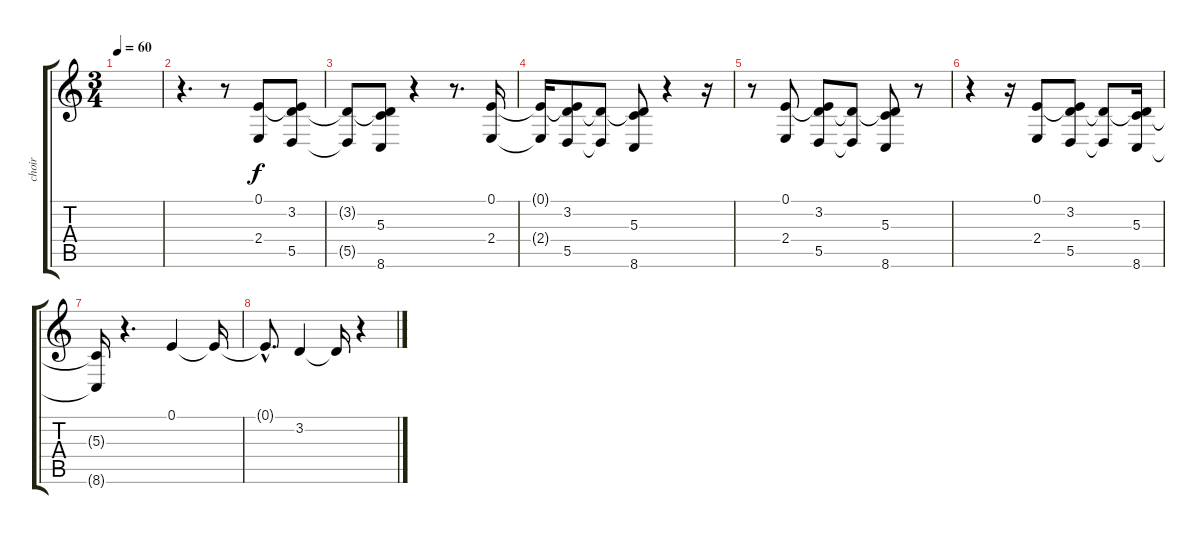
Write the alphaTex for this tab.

\track ("choir" "choir") {instrument pad7halo}
\staff {score tabs}
\tuning (E4 B3 G3 D3 A2 E2) {hide}
\ts (3 4)
\tempo 60
\clef g2
\ks c
|
r.4{d} r.8 (0.1 2.4).8 (0.1{t} 3.2 5.5).8 |
(3.2{t} 5.5{t}).8 (3.2{t} 5.3 8.6).8 r.4 r.8{d} (0.1 2.4).16 |
(0.1{t} 2.4{t}).16 (0.1{t} 3.2 5.5).8 (3.2{t} 5.5{t}).8 (3.2{t} 5.3 8.6).8 r.4 r.16 |
r.8 (0.1 2.4).8 (0.1{t} 3.2 5.5).8 (3.2{t} 5.5{t}).8 (3.2{t} 5.3 8.6).8 r.8 |
r.4 r.16 (0.1 2.4).8 (0.1{t} 3.2 5.5).8 (3.2{t} 5.5{t}).8 (3.2{t} 5.3 8.6).16 |
(5.3{t} 8.6{t}).16 r.4{d} 0.1.4 0.1{t}.16 |
0.1{hac t}.8{d} 3.2.4 3.2{t}.16 r.4
